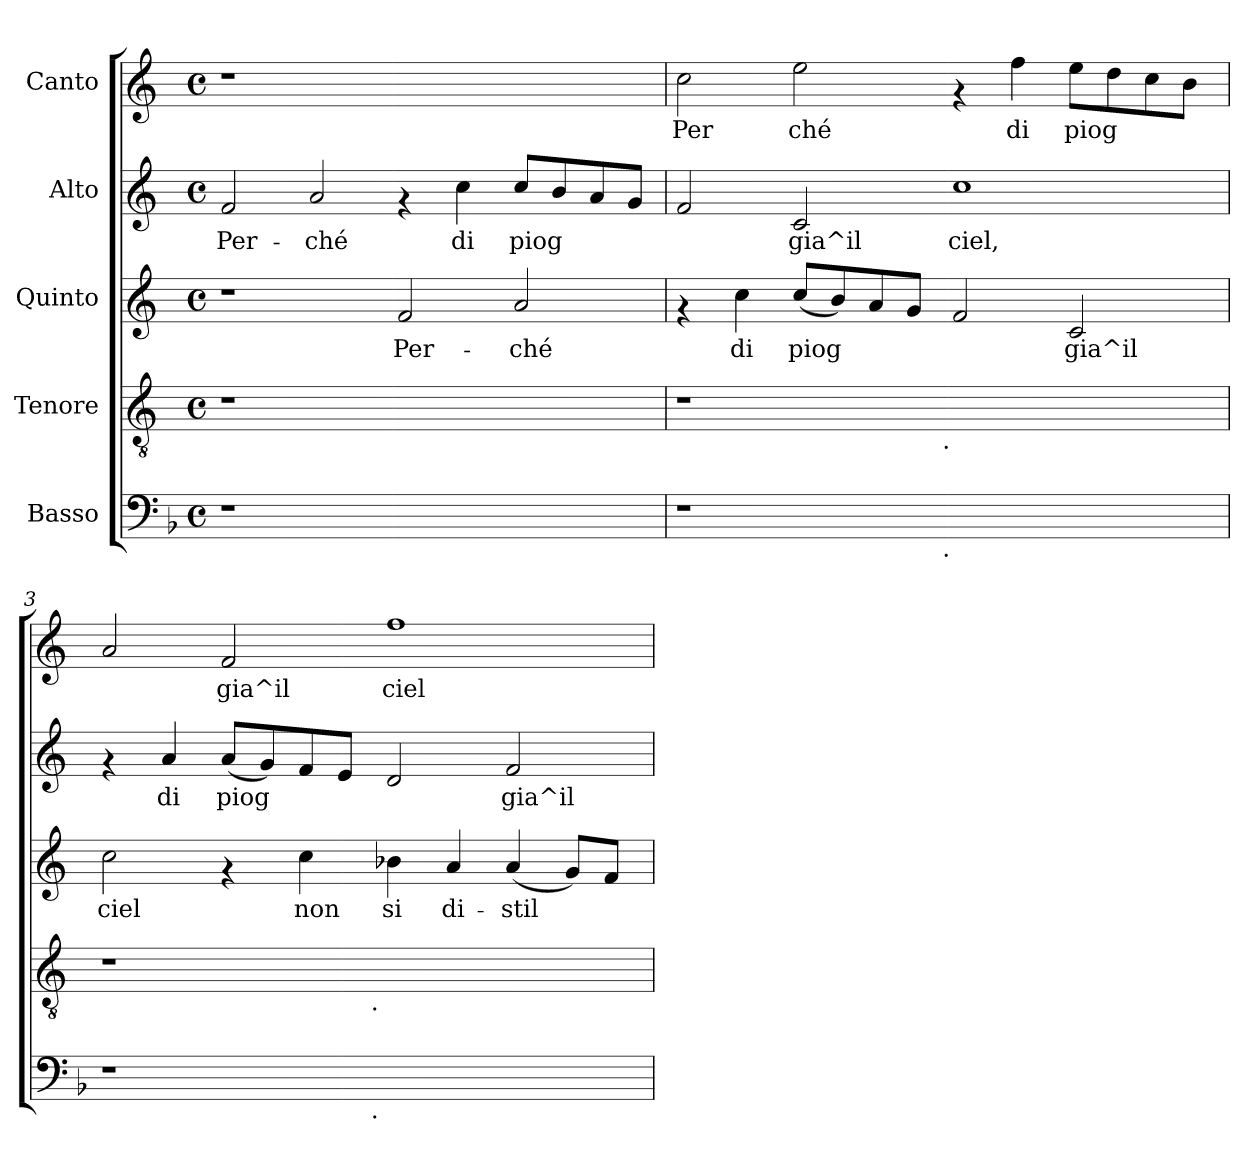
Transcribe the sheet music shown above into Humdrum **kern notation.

**kern	**kern	**kern	**text	**kern	**text	**kern	**text
*part5	*part4	*part3	*part3	*part2	*part2	*part1	*part1
*staff5	*staff4	*staff3	*staff3	*staff2	*staff2	*staff1	*staff1
*I"Basso	*I"Tenore	*I"Quinto	*	*I"Alto	*	*I"Canto	*
!!LO:PB:g=z
*stria5	*stria5	*stria5	*	*stria5	*	*stria5	*
*clefF4	*clefGv2	*clefG2	*	*clefG2	*	*clefG2	*
*	*ITrd-3c-5	*ITrd-3c-5	*	*ITrd-3c-5	*	*ITrd-3c-5	*
*k[b-]	*k[b-]	*k[b-]	*	*k[b-]	*	*k[b-]	*
*F:	*F:	*F:	*	*F:	*	*F:	*
*M4/4	*M4/4	*M4/4	*	*M4/4	*	*M4/4	*
*met(c)	*met(c)	*met(c)	*	*met(c)	*	*met(c)	*
=1	=1	=1	=1	=1	=1	=1	=1
!	!	!	!	!	!LO:LY:b:cj	!	!
1r	1r	1r	.	2b-/	Per-	1r	.
!	!	!	!	!	!LO:LY:b:cj	!	!
.	.	.	.	2dd/	-ché	.	.
!	!	!	!LO:LY:b:cj	!	!	!	!
1ryy	1ryy	2b-/	Per-	4rf	.	1ryy	.
!	!	!	!	!	!LO:LY:b:cj	!	!
.	.	.	.	4ff\	di	.	.
!	!	!	!LO:LY:b:cj	!	!LO:LY:b:cj	!	!
.	.	2dd/	-ché	8ff/L	piog-	.	.
!	!	!	!	!	!LO:LY:b:cj	!	!
.	.	.	.	8ee/	--	.	.
!	!	!	!	!	!LO:LY:b:cj	!	!
.	.	.	.	8dd/	--	.	.
!	!	!	!	!	!LO:LY:b:cj	!	!
.	.	.	.	8cc/J	--	.	.
=2	=2	=2	=2	=2	=2	=2	=2
!	!	!	!	!	!LO:LY:b:cj	!	!LO:LY:b:cj
*^	*^	*	*	*	*	*	*
1r	2ryy	1r	2ryy	4rf	.	2b-/	--	2ff\	Per
!	!	!	!	!	!LO:LY:b:cj	!	!	!	!
.	.	.	.	4ff\	di	.	.	.	.
!	!	!	!	!	!LO:LY:b:cj	!	!LO:LY:b:cj	!	!LO:LY:b:cj
.	4ryy	.	4ryy	(>8ff/L	piog-	2f/	-gia^il	2aa\	ché
!	!	!	!	!	!LO:LY:b:cj	!	!	!	!
.	.	.	.	8ee/)	--	.	.	.	.
!	!	!	!	!	!LO:LY:b:cj	!	!	!	!
.	8...ryy	.	8...ryy	8dd/	--	.	.	.	.
!	!	!	!	!	!LO:LY:b:cj	!	!	!	!
.	.	.	.	8cc/J	--	.	.	.	.
!	!	!	!LO:TX:b:t=.	!	!	!	!	!	!
!	!LO:TX:b:t=.	!	!	!	!	!	!	!	!
.	1ryy	.	1ryy	.	.	.	.	.	.
!	!	!	!	!	!LO:LY:b:cj	!	!LO:LY:b:cj	!	!
1ryy	.	1ryy	.	2b-/	--	1ff	ciel,	4rf	.
!	!	!	!	!	!	!	!	!	!LO:LY:b:cj
.	.	.	.	.	.	.	.	4bb-\	di
!	!	!	!	!	!LO:LY:b:cj	!	!	!	!LO:LY:b:cj
.	.	.	.	2f/	-gia^il	.	.	8aa\L	piog
!	!	!	!	!	!	!	!	!	!LO:LY:b:cj
.	.	.	.	.	.	.	.	8gg\	.
!	!	!	!	!	!	!	!	!	!LO:LY:b:cj
.	.	.	.	.	.	.	.	8ff\	.
!	!	!	!	!	!	!	!	!	!LO:LY:b:cj
.	.	.	.	.	.	.	.	8ee\J	.
.	64ryy	.	64ryy	.	.	.	.	.	.
=3	=3	=3	=3	=3	=3	=3	=3	=3	=3
!	!	!	!	!	!LO:LY:b:cj	!	!	!	!LO:LY:b:cj
1r	2ryy	1r	2ryy	2ff\	ciel	4rf	.	2dd/	.
!	!	!	!	!	!	!	!LO:LY:b:cj	!	!
.	.	.	.	.	.	4dd/	di	.	.
!	!	!	!	!	!	!	!LO:LY:b:cj	!	!LO:LY:b:cj
.	4...ryy	.	4...ryy	4rf	.	(>8dd/L	piog-	2b-/	gia^il
!	!	!	!	!	!	!	!LO:LY:b:cj	!	!
.	.	.	.	.	.	8cc/)	--	.	.
!	!	!	!	!	!LO:LY:b:cj	!	!LO:LY:b:cj	!	!
.	.	.	.	4ff\	non	8b-/	--	.	.
!	!	!	!	!	!	!	!LO:LY:b:cj	!	!
.	.	.	.	.	.	8a/J	--	.	.
!	!	!	!LO:TX:b:t=.	!	!	!	!	!	!
!	!LO:TX:b:t=.	!	!	!	!	!	!	!	!
.	1ryy	.	1ryy	.	.	.	.	.	.
!	!	!	!	!	!LO:LY:b:cj	!	!LO:LY:b:cj	!	!LO:LY:b:cj
1ryy	.	1ryy	.	4ee-X\	si	2g/	--	1bb-	ciel
!	!	!	!	!	!LO:LY:b:cj	!	!	!	!
.	.	.	.	4dd/	di-	.	.	.	.
!	!	!	!	!	!LO:LY:b:cj	!	!LO:LY:b:cj	!	!
.	.	.	.	(>4dd/	-stil-	2b-/	-gia^il	.	.
!	!	!	!	!	!LO:LY:b:cj	!	!	!	!
.	.	.	.	8cc/L)	--	.	.	.	.
!	!	!	!	!	!LO:LY:b:cj	!	!	!	!
.	.	.	.	8b-/J	--	.	.	.	.
.	32ryy	.	32ryy	.	.	.	.	.	.
*v	*v	*	*	*	*	*	*	*	*
*	*v	*v	*	*	*	*	*	*
=	=	=	=	=	=	=	=
*-	*-	*-	*-	*-	*-	*-	*-
